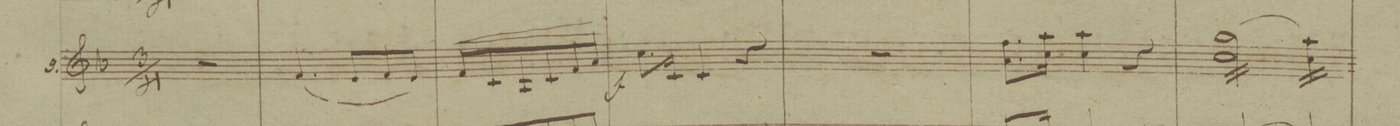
**kern	**dynam
*I"5.	*
*clefG2	*
*k[b-]	*
*M3/4	*
2.r	.
=2	=2
(4.f/	.
8e/L	.
8f/	.
8e/J)	.
=3	=3
*2\right	*
8f/L	<
8c/	.
8A/	.
8c/	.
8f/	.
8a/J	[[
=4	=4
8.cc\L	f
16c/Jk	.
4c/	.
4r	.
=5	=5
2.r	.
=6	=6
8.a\L 8.ff	.
16cc\Jk 16aa	.
4cc\ 4aa	.
4r	.
=7	=7
*tremolo	*
(>16cc\LL 16gg	.
16cc\ 16gg	.
16cc\ 16gg	.
16cc\ 16gg	.
16cc\ 16gg	.
16cc\ 16gg	.
16cc\ 16gg	.
16cc\JJ 16gg	.
16cc\LL 16aa	.
16cc\ 16aa	.
16cc\ 16aa	.
16cc\JJ 16aa)	.
*Xtremolo	*
=8	=8
*-	*-
